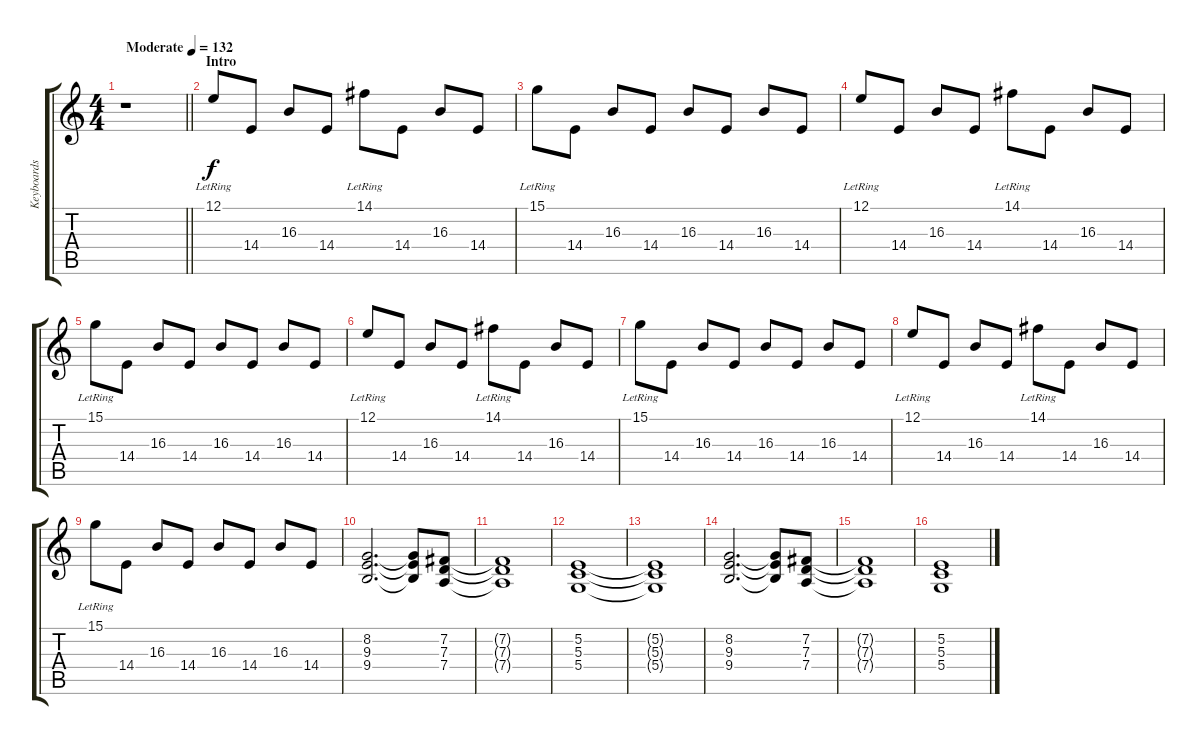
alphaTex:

\track ("Keyboards 2" "Keyboards ") {instrument pad1newage}
\staff {score tabs}
\tuning (E4 B3 G3 D3 A2 E2) {hide}
\ts (4 4)
\tempo (132 "Moderate")
\clef g2
\barLineRight lightlight
\ks c
r.1{dy f instrument pad1newage} |
\section ("" "Intro")
12.1{lr}.8 14.4.8 16.3.8 14.4.8 14.1{lr}.8 14.4.8 16.3.8 14.4.8 |
15.1{lr}.8 14.4.8 16.3.8 14.4.8 16.3.8 14.4.8 16.3.8 14.4.8 |
12.1{lr}.8 14.4.8 16.3.8 14.4.8 14.1{lr}.8 14.4.8 16.3.8 14.4.8 |
15.1{lr}.8 14.4.8 16.3.8 14.4.8 16.3.8 14.4.8 16.3.8 14.4.8 |
12.1{lr}.8 14.4.8 16.3.8 14.4.8 14.1{lr}.8 14.4.8 16.3.8 14.4.8 |
15.1{lr}.8 14.4.8 16.3.8 14.4.8 16.3.8 14.4.8 16.3.8 14.4.8 |
12.1{lr}.8 14.4.8 16.3.8 14.4.8 14.1{lr}.8 14.4.8 16.3.8 14.4.8 |
15.1{lr}.8 14.4.8 16.3.8 14.4.8 16.3.8 14.4.8 16.3.8 14.4.8 |
(8.2 9.3 9.4).2{d} (8.2{t} 9.3{t} 9.4{t}).8 (7.2 7.3 7.4).8 |
(7.2{t} 7.3{t} 7.4{t}).1 |
(5.2 5.3 5.4).1 |
(5.2{t} 5.3{t} 5.4{t}).1 |
(8.2 9.3 9.4).2{d} (8.2{t} 9.3{t} 9.4{t}).8 (7.2 7.3 7.4).8 |
(7.2{t} 7.3{t} 7.4{t}).1 |
(5.2 5.3 5.4).1
